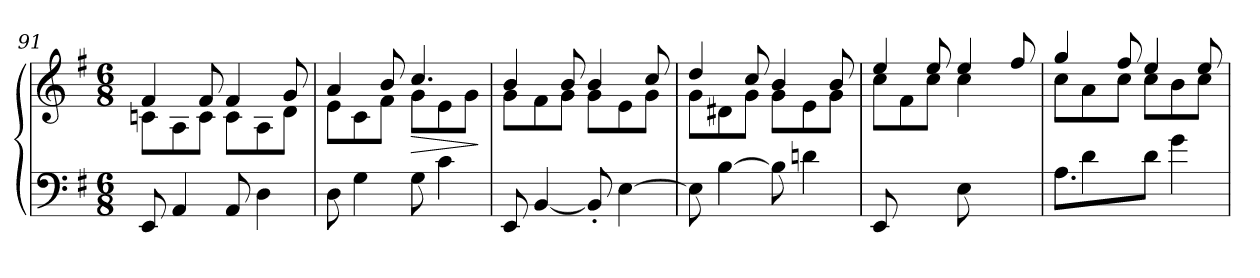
**kern	**kern	**dynam
*part1	*part1	*part1
*staff2	*staff1	*staff1/2
*clefF4	*clefG2	*
*k[f#]	*k[f#]	*
*M6/8	*M6/8	*
=91	=91	=91
*	*^	*
8EE/	4f#/	8cn\L	.
4AA/	.	8A\	.
.	8f#/	8c\J	.
8AA/	4f#/	8c\L	.
4D\	.	8A\	.
.	8g/	8d\J	.
=92	=92	=92	=92
8D\	4a/	8e\L	.
4G\	.	8c\	.
.	8b/	8f#\J	.
!	!	!	!LO:HP:b
8G\	4.cc/	8g\L	>
4c\	.	8e\	.
.	.	8g\J	.
*	*v	*v	*
.	.	]
!!LO:LB:g=z
=93	=93	=93
*	*^	*
8EE/	4b/	8g\L	.
[4BB/	.	8f#\	.
.	8b/	8g\J	.
8BB'/]	4b/	8g\L	.
[4E\	.	8e\	.
.	8cc/	8g\J	.
=94	=94	=94	=94
8E\]	4dd/	8g\L	.
[4B\	.	8d#X\	.
.	8cc/	8g\J	.
8B\]	4b/	8g\L	.
4dn\	.	8e\	.
.	8b/	8g\J	.
=95	=95	=95	=95
8EE/	4ee/	8cc\L	.
4ryy	.	8f#\	.
.	8ee/	8cc\J	.
8E\	4ee/	4cc\	.
4ryy	.	.	.
.	8ff#/	8ryy	.
=96	=96	=96	=96
*^	*	*	*
8ryy	8.A\L	4gg/	8cc\L	.
4d\	.	.	8a\	.
.	8.ryy	.	.	.
.	.	8ff#/	8cc\J	.
4.ryy	8d\J	4ee/	8cc\L	.
.	4g\	.	8b\	.
.	.	8ee/	8cc\J	.
*v	*v	*	*	*
*	*v	*v	*
=	=	=
*-	*-	*-
